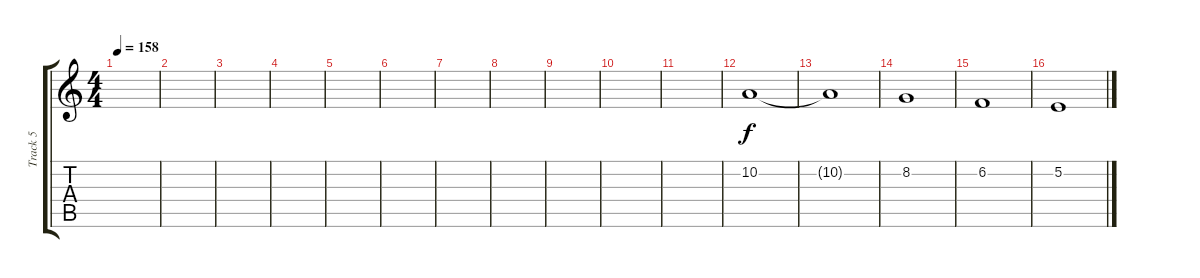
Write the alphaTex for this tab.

\track ("Track 5" "Track 5") {instrument synthstrings1 bank 1}
\staff {score tabs}
\tuning (E4 B3 G3 D3 A2 E2) {hide}
\ts (4 4)
\tempo 158
\clef g2
\ks c
|
|
|
|
|
|
|
|
|
|
|
10.2.1 |
10.2{t}.1 |
8.2.1 |
6.2.1 |
5.2.1
